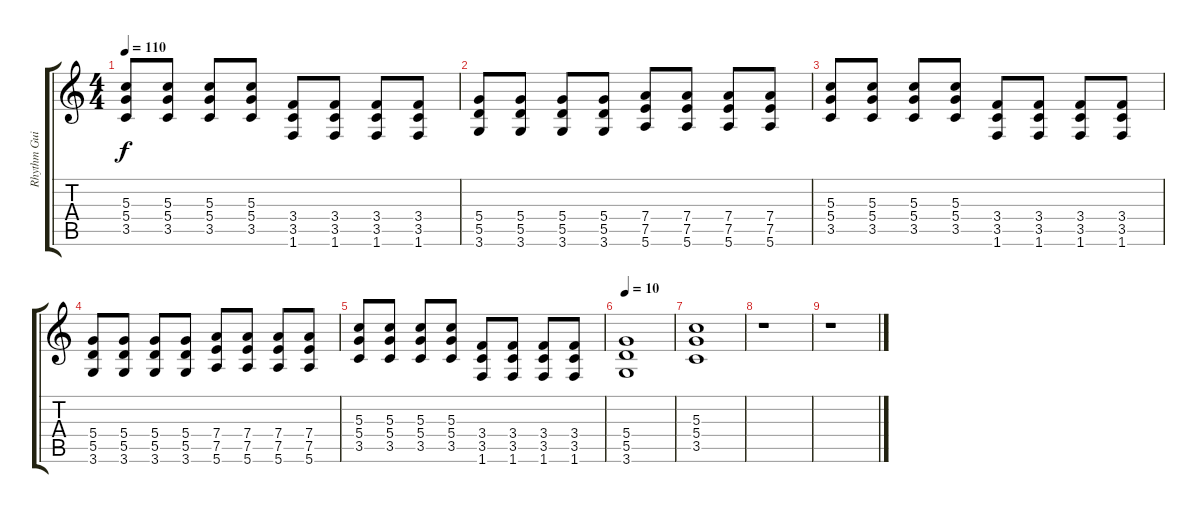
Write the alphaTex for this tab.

\track ("Rhythm Guitar (Left)" "Rhythm Gui") {instrument overdrivenguitar}
\staff {score tabs}
\tuning (E4 B3 G3 D3 A2 E2) {hide}
\ts (4 4)
\tempo 110
\clef g2
\ks c
(5.3 5.4 3.5).8{dy f} (5.3 5.4 3.5).8 (5.3 5.4 3.5).8 (5.3 5.4 3.5).8 (3.4 3.5 1.6).8 (3.4 3.5 1.6).8 (3.4 3.5 1.6).8 (3.4 3.5 1.6).8 |
(5.4 5.5 3.6).8 (5.4 5.5 3.6).8 (5.4 5.5 3.6).8 (5.4 5.5 3.6).8 (7.4 7.5 5.6).8 (7.4 7.5 5.6).8 (7.4 7.5 5.6).8 (7.4 7.5 5.6).8 |
(5.3 5.4 3.5).8 (5.3 5.4 3.5).8 (5.3 5.4 3.5).8 (5.3 5.4 3.5).8 (3.4 3.5 1.6).8 (3.4 3.5 1.6).8 (3.4 3.5 1.6).8 (3.4 3.5 1.6).8 |
(5.4 5.5 3.6).8 (5.4 5.5 3.6).8 (5.4 5.5 3.6).8 (5.4 5.5 3.6).8 (7.4 7.5 5.6).8 (7.4 7.5 5.6).8 (7.4 7.5 5.6).8 (7.4 7.5 5.6).8 |
(5.3 5.4 3.5).8 (5.3 5.4 3.5).8 (5.3 5.4 3.5).8 (5.3 5.4 3.5).8 (3.4 3.5 1.6).8 (3.4 3.5 1.6).8 (3.4 3.5 1.6).8 (3.4 3.5 1.6).8 |
\tempo 10
(5.4 5.5 3.6).1 |
(5.3 5.4 3.5).1{volume 0} |
r.1 |
r.1
